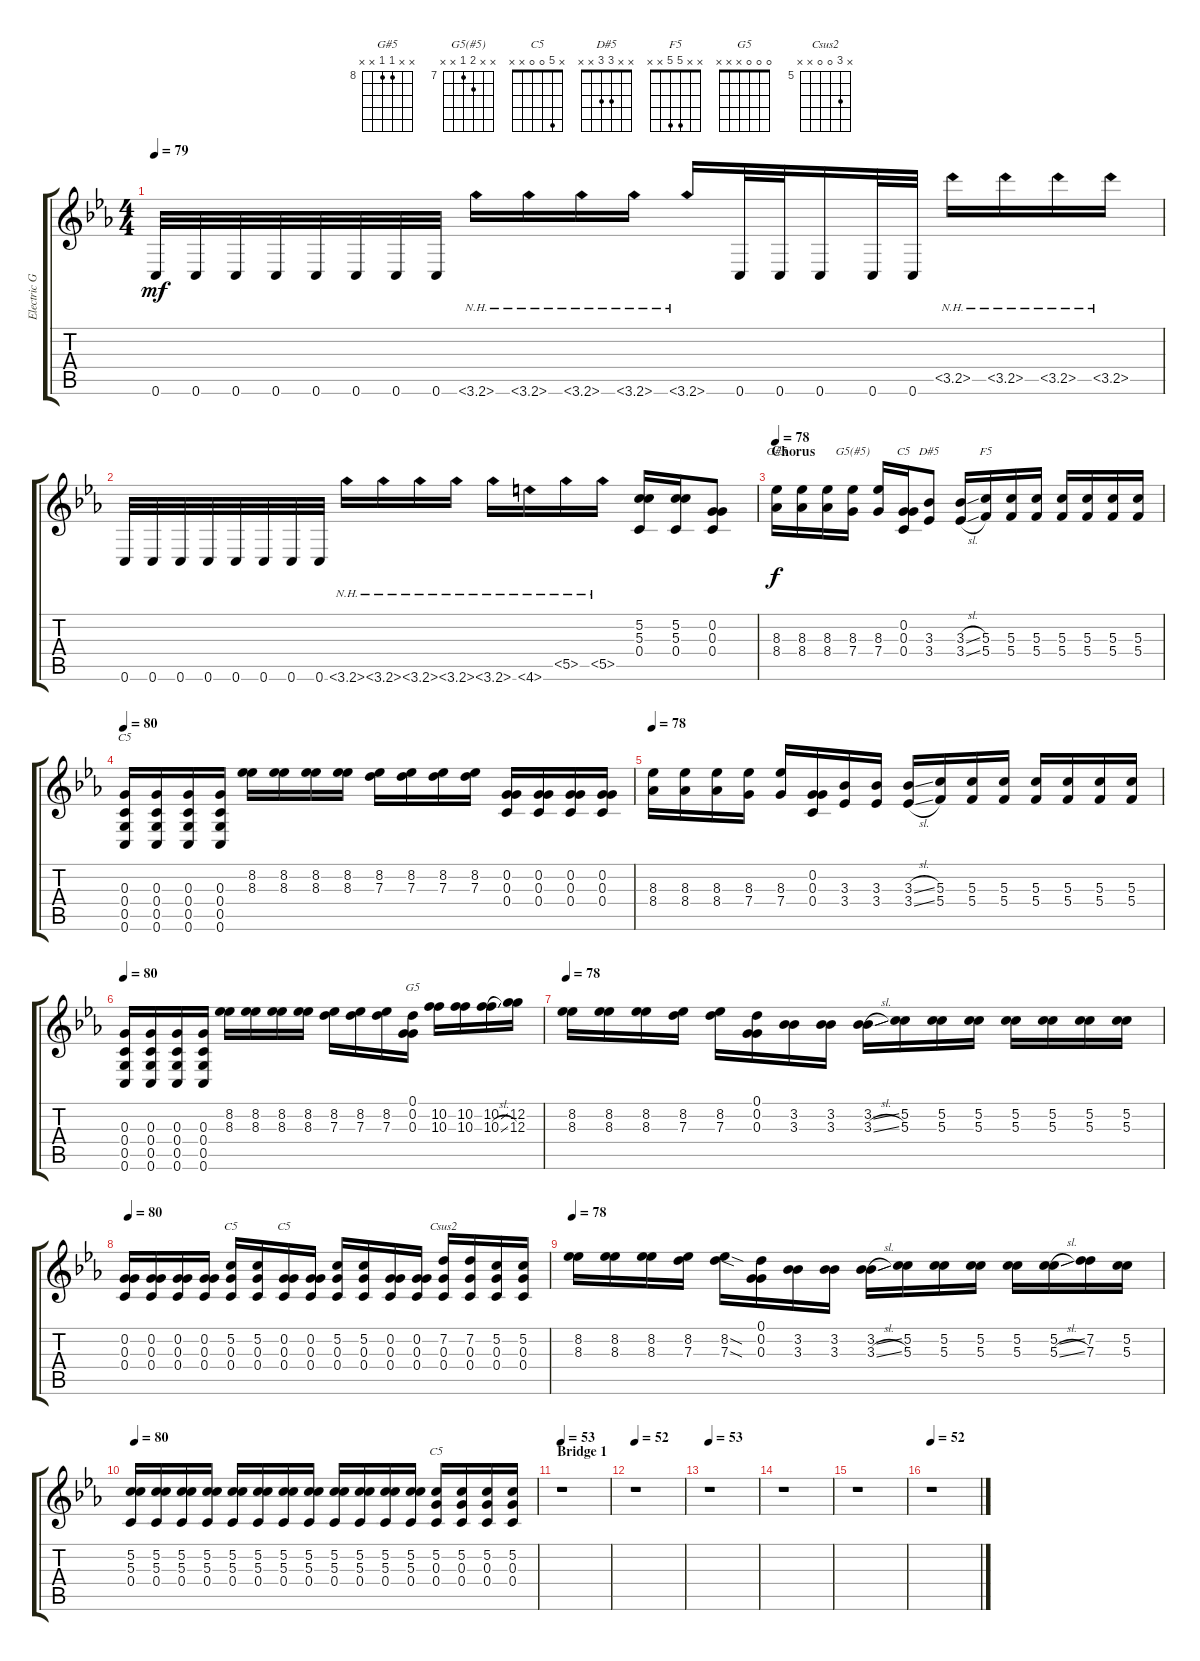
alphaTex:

\track ("Electric Guitar #2" "Electric G") {instrument distortionguitar}
\staff {score tabs}
\tuning (D4 G3 G3 C3 G2 C2) {hide}
\chord ("G#5" x x 8 8 x x) {firstfret 8}
\chord ("G5(#5)" x x 8 7 x x) {firstfret 7}
\chord ("C5" x 0 0 0 x x)
\chord ("D#5" x x 3 3 x x)
\chord ("F5" x x 5 5 x x)
\chord ("C5" x x 0 0 0 0)
\chord ("G5" 0 0 0 x x x)
\chord ("C5" x 5 0 0 x x) {firstfret 5}
\chord ("C5" x 0 0 0 x x) {firstfret 5}
\chord ("Csus2" x 7 0 0 x x) {firstfret 5}
\chord ("C5" x 5 0 0 x x)
\ts (4 4)
\tempo 79
\clef g2
\ks cminor
0.6.32{dy mf} 0.6.32 0.6.32 0.6.32 0.6.32 0.6.32 0.6.32 0.6.32 3.6{nh}.16 3.6{nh}.16 3.6{nh}.16 3.6{nh}.16 3.6{nh}.16 0.6.32 0.6.32 0.6.16 0.6.32 0.6.32 3.5{nh}.16 3.5{nh}.16 3.5{nh}.16 3.5{nh}.16 |
0.6.32 0.6.32 0.6.32 0.6.32 0.6.32 0.6.32 0.6.32 0.6.32 3.6{nh}.16 3.6{nh}.16 3.6{nh}.16 3.6{nh}.16 3.6{nh}.16 4.6{nh}.16 5.5{nh}.16 5.5{nh}.16 (5.2 5.3 0.4).16 (5.2 5.3 0.4).16 (0.2 0.3 0.4).8 |
\section ("" "Chorus")
\tempo 78
(8.3 8.4).16{ch "G#5" dy f} (8.3 8.4).16 (8.3 8.4).16 (8.3 7.4).16{ch "G5(#5)"} (8.3 7.4).16 (0.2 0.3 0.4).16{ch "C5"} (3.3 3.4).8{ch "D#5"} (3.3{sl} 3.4{sl}).16 (5.3 5.4).16{ch "F5"} (5.3 5.4).16 (5.3 5.4).16 (5.3 5.4).16 (5.3 5.4).16 (5.3 5.4).16 (5.3 5.4).16 |
\tempo 80
(0.3 0.4 0.5 0.6).16{ch "C5"} (0.3 0.4 0.5 0.6).16 (0.3 0.4 0.5 0.6).16 (0.3 0.4 0.5 0.6).16 (8.2 8.3).16 (8.2 8.3).16 (8.2 8.3).16 (8.2 8.3).16 (8.2 7.3).16 (8.2 7.3).16 (8.2 7.3).16 (8.2 7.3).16 (0.2 0.3 0.4).16 (0.2 0.3 0.4).16 (0.2 0.3 0.4).16 (0.2 0.3 0.4).16 |
\tempo 78
(8.3 8.4).16 (8.3 8.4).16 (8.3 8.4).16 (8.3 7.4).16 (8.3 7.4).16 (0.2 0.3 0.4).16 (3.3 3.4).16 (3.3 3.4).16 (3.3{sl} 3.4{sl}).16 (5.3 5.4).16 (5.3 5.4).16 (5.3 5.4).16 (5.3 5.4).16 (5.3 5.4).16 (5.3 5.4).16 (5.3 5.4).16 |
\tempo 80
(0.3 0.4 0.5 0.6).16 (0.3 0.4 0.5 0.6).16 (0.3 0.4 0.5 0.6).16 (0.3 0.4 0.5 0.6).16 (8.2 8.3).16 (8.2 8.3).16 (8.2 8.3).16 (8.2 8.3).16 (8.2 7.3).16 (8.2 7.3).16 (8.2 7.3).16 (0.1 0.2 0.3).16{ch "G5"} (10.2 10.3).16 (10.2 10.3).16 (10.2{sl} 10.3{sl}).16 (12.2 12.3).16 |
\tempo 78
(8.2 8.3).16 (8.2 8.3).16 (8.2 8.3).16 (8.2 7.3).16 (8.2 7.3).16 (0.1 0.2 0.3).16 (3.2 3.3).16 (3.2 3.3).16 (3.2{sl} 3.3{sl}).16 (5.2 5.3).16 (5.2 5.3).16 (5.2 5.3).16 (5.2 5.3).16 (5.2 5.3).16 (5.2 5.3).16 (5.2 5.3).16 |
\tempo 80
(0.2 0.3 0.4).16 (0.2 0.3 0.4).16 (0.2 0.3 0.4).16 (0.2 0.3 0.4).16 (5.2 0.3 0.4).16{ch "C5"} (5.2 0.3 0.4).16 (0.2 0.3 0.4).16{ch "C5"} (0.2 0.3 0.4).16 (5.2 0.3 0.4).16 (5.2 0.3 0.4).16 (0.2 0.3 0.4).16 (0.2 0.3 0.4).16 (7.2 0.3 0.4).16{ch "Csus2"} (7.2 0.3 0.4).16 (5.2 0.3 0.4).16 (5.2 0.3 0.4).16 |
\tempo 78
(8.2 8.3).16 (8.2 8.3).16 (8.2 8.3).16 (8.2 7.3).16 (8.2{sod} 7.3{sod}).16 (0.1 0.2 0.3).16 (3.2 3.3).16 (3.2 3.3).16 (3.2{sl} 3.3{sl}).16 (5.2 5.3).16 (5.2 5.3).16 (5.2 5.3).16 (5.2 5.3).16 (5.2{sl} 5.3{sl}).16 (7.2 7.3).16 (5.2 5.3).16 |
\tempo 80
(5.2 5.3 0.4).16 (5.2 5.3 0.4).16 (5.2 5.3 0.4).16 (5.2 5.3 0.4).16 (5.2 5.3 0.4).16 (5.2 5.3 0.4).16 (5.2 5.3 0.4).16 (5.2 5.3 0.4).16 (5.2 5.3 0.4).16 (5.2 5.3 0.4).16 (5.2 5.3 0.4).16 (5.2 5.3 0.4).16 (5.2 0.3 0.4).16{ch "C5"} (5.2 0.3 0.4).16 (5.2 0.3 0.4).16 (5.2 0.3 0.4).16 |
\section ("" "Bridge 1")
\tempo 53
r.1 |
\tempo 52
r.1 |
\tempo 53
r.1 |
r.1 |
r.1 |
\tempo 52
r.1
